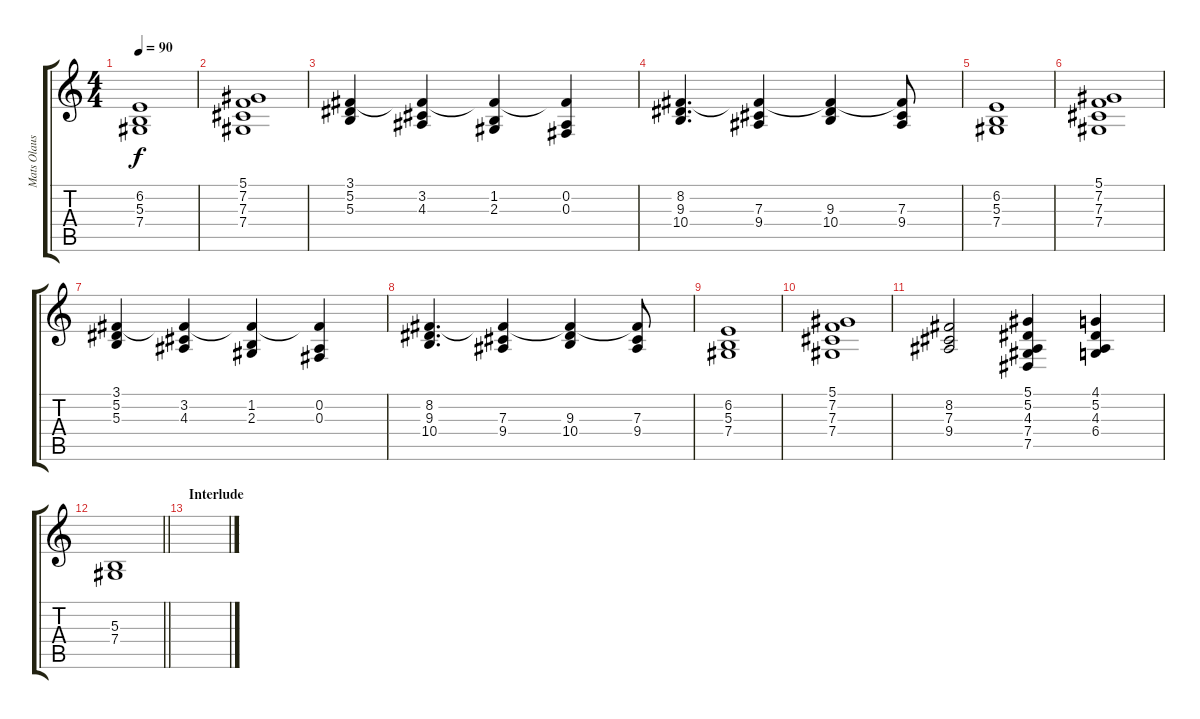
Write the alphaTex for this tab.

\track ("Mats Olausson" "Mats Olaus") {instrument stringensemble1}
\staff {score tabs}
\tuning (Eb4 Bb3 Gb3 Db3 Ab2 Eb2) {hide}
\ts (4 4)
\tempo 90
\clef g2
\ks c
(6.2 5.3 7.4).1{dy f} |
(5.1 7.2 7.3 7.4).1 |
(3.1 5.2 5.3).4 (3.1{t} 3.2 4.3).4 (3.1{t} 1.2 2.3).4 (3.1{t} 0.2 0.3).4 |
(8.2 9.3 10.4).4{d} (8.2{t} 7.3 9.4).4 (8.2{t} 9.3 10.4).4 (8.2{t} 7.3 9.4).8 |
(6.2 5.3 7.4).1 |
(5.1 7.2 7.3 7.4).1 |
(3.1 5.2 5.3).4 (3.1{t} 3.2 4.3).4 (3.1{t} 1.2 2.3).4 (3.1{t} 0.2 0.3).4 |
(8.2 9.3 10.4).4{d} (8.2{t} 7.3 9.4).4 (8.2{t} 9.3 10.4).4 (8.2{t} 7.3 9.4).8 |
(6.2 5.3 7.4).1 |
(5.1 7.2 7.3 7.4).1 |
(8.2 7.3 9.4).2 (5.1 5.2 4.3 7.4 7.5).4 (4.1 5.2 4.3 6.4).4 |
\barLineRight lightlight
(5.3 7.4).1 |
\section ("" "Interlude")
